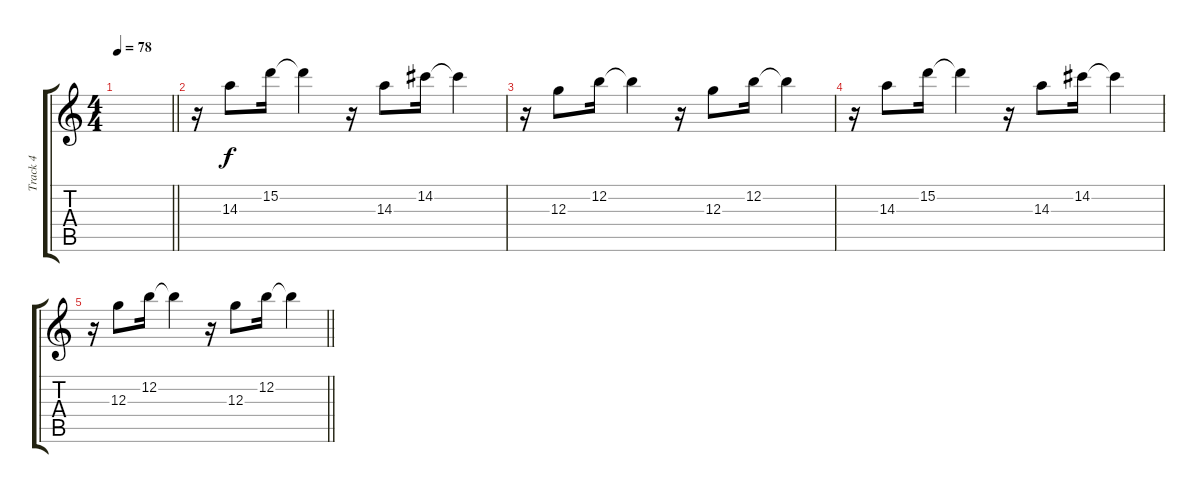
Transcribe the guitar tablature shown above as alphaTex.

\track ("Track 4" "Track 4") {instrument acousticguitarsteel}
\staff {score tabs}
\tuning (E4 B3 G3 D3 A2 E2) {hide}
\ts (4 4)
\tempo 78
\clef g2
\barLineRight lightlight
\ks c
|
r.16 14.3.8 15.2.16 15.2{t}.4 r.16 14.3.8 14.2.16 14.2{t}.4 |
r.16 12.3.8 12.2.16 12.2{t}.4 r.16 12.3.8 12.2.16 12.2{t}.4 |
r.16 14.3.8 15.2.16 15.2{t}.4 r.16 14.3.8 14.2.16 14.2{t}.4 |
\barLineRight lightlight
r.16 12.3.8 12.2.16 12.2{t}.4 r.16 12.3.8 12.2.16 12.2{t}.4
